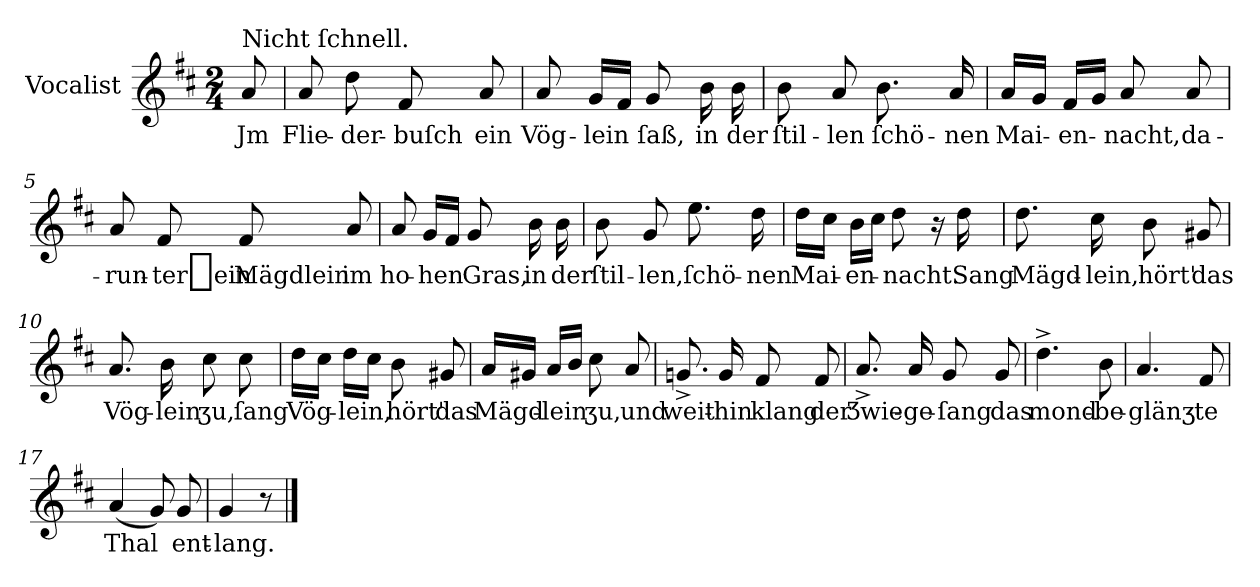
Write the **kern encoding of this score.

**kern	**text
*part1	*part1
*staff1	*staff1
*I"Vocalist	*
*clefG2	*
*k[f#c#]	*
*D:	*
*M2/4	*
=	=
!LO:TX:a:t=Nicht ſchnell.	!
8a	Jm
=1	=1
8a	Flie-
8dd	-der-
8f#	-buſch
8a	ein
=2	=2
8a	Vög-
16gLL	-lein
16f#JJ	.
8g	ſaß,
16b	in
16b	der
=3	=3
8b	ſtil-
8a	-len
8.b	ſchö-
16a	-nen
=4	=4
16aLL	Mai-
16gJJ	.
16f#LL	-en-
16gJJ	.
8a	-nacht,
8a	da-
=5	=5
8a	-run-
8f#	-ter_ein
8f#	Mägdlein
8a	im
=6	=6
8a	ho-
16gLL	-hen
16f#JJ	.
8g	Gras,
16b	in
16b	der
=7	=7
8b	ſtil-
8g	-len,
8.ee	ſchö-
16dd	-nen
=8	=8
16ddLL	Mai-
16cc#JJ	.
16bLL	-en-
16cc#JJ	.
8dd	-nacht.
16r	.
16dd	Sang
=9	=9
8.dd	Mägd-
16cc#	-lein,
8b	hört'
8g#X	das
=10	=10
8.a	Vög-
16b	-lein
8cc#	ʒu,
8cc#	ſang
=11	=11
16ddLL	Vög-
16cc#JJ	.
16ddLL	-lein,
16cc#JJ	.
8b	hört'
8g#X	das
=12	=12
16aLL	Mägd-
16g#XJJ	.
16aLL	-lein
16bJJ	.
8cc#	ʒu,
8a	und
=13	=13
8.gn^	weit-
16g	-hin
8f#	klang
8f#	der
=14	=14
8.a^	Ʒwie-
16a	-ge-
8g	-ſang
8g	das
=15	=15
4.dd^	mond-
8b	-be-
=16	=16
4.a	-glänʒ-
8f#	-te
=17	=17
(4a	Thal
8g)	.
8g	ent-
=18	=18
4g	-lang.
8r	.
==	==
*-	*-
